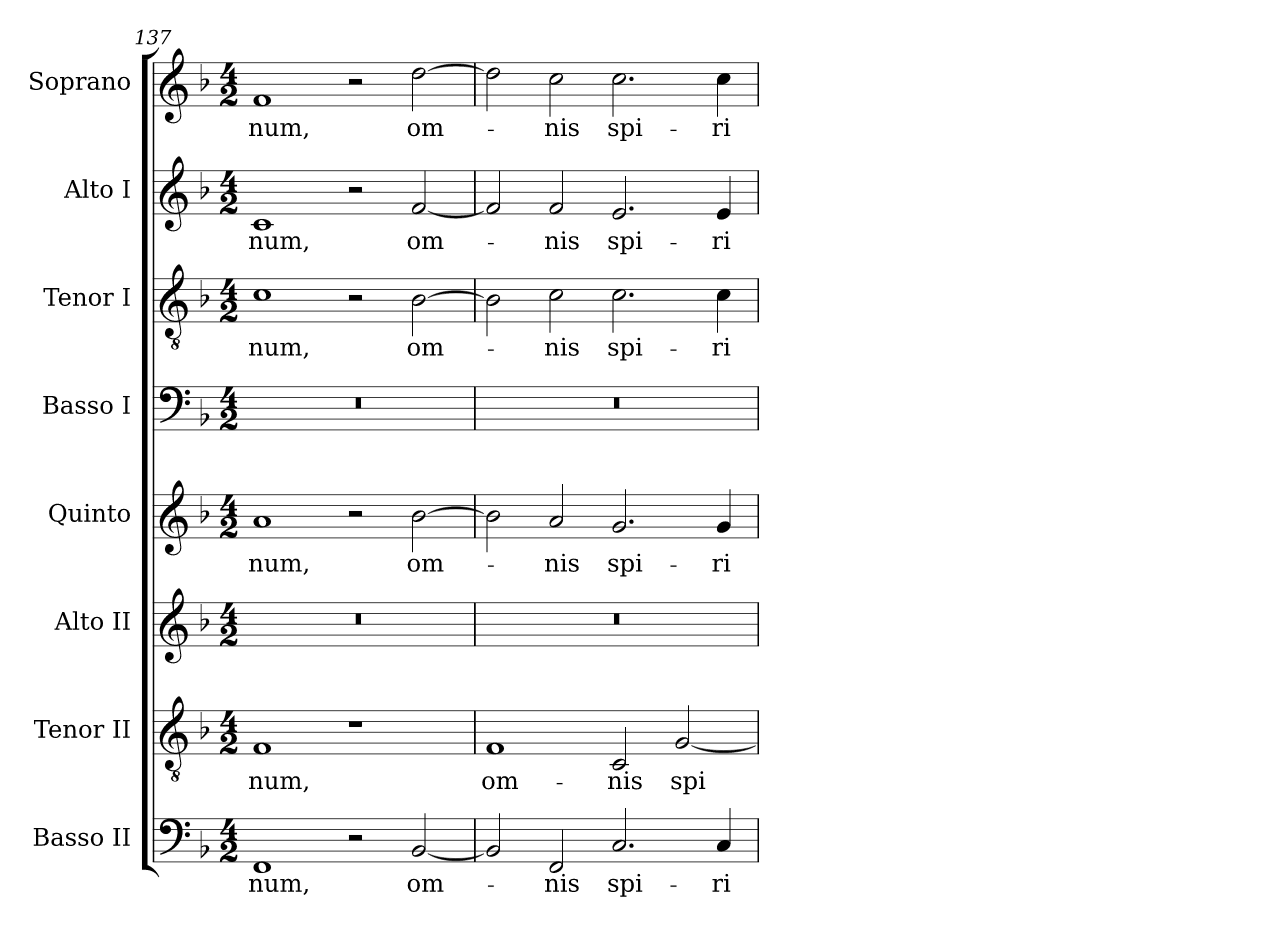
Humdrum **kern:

**kern	**text	**kern	**text	**kern	**kern	**text	**kern	**kern	**text	**kern	**text	**kern	**text
*part8	*part8	*part7	*part7	*part6	*part5	*part5	*part4	*part3	*part3	*part2	*part2	*part1	*part1
*staff8	*staff8	*staff7	*staff7	*staff6	*staff5	*staff5	*staff4	*staff3	*staff3	*staff2	*staff2	*staff1	*staff1
*I"Basso II	*	*I"Tenor II	*	*I"Alto II	*I"Quinto	*	*I"Basso I	*I"Tenor I	*	*I"Alto I	*	*I"Soprano	*
*I'B. 2	*	*I'T. 2	*	*I'A. 2	*I'Q.	*	*I'B. 1	*I'T. 1	*	*I'A. 1	*	*I'S.	*
*clefF4	*	*clefGv2	*	*clefG2	*clefG2	*	*clefF4	*clefGv2	*	*clefG2	*	*clefG2	*
*	*	*ITrd7c12	*	*	*	*	*	*ITrd7c12	*	*	*	*	*
*k[b-]	*	*k[b-]	*	*k[b-]	*k[b-]	*	*k[b-]	*k[b-]	*	*k[b-]	*	*k[b-]	*
*F:	*	*F:	*	*F:	*F:	*	*F:	*F:	*	*F:	*	*F:	*
*M4/2	*	*M4/2	*	*M4/2	*M4/2	*	*M4/2	*M4/2	*	*M4/2	*	*M4/2	*
=137	=137	=137	=137	=137	=137	=137	=137	=137	=137	=137	=137	=137	=137
!	!LO:LY:b:color=#000000	!	!	!	!	!	!	!	!	!	!	!	!
!	!	!	!LO:LY:b:color=#000000	!LO:N:vis=1	!	!	!	!	!	!	!	!	!
!	!	!	!	!	!	!LO:LY:b:color=#000000	!LO:N:vis=1	!	!	!	!	!	!
!	!	!	!	!	!	!	!	!	!LO:LY:b:color=#000000	!	!	!	!
!	!	!	!	!	!	!	!	!	!	!	!LO:LY:b:color=#000000	!	!
!	!	!	!	!	!	!	!	!	!	!	!	!	!LO:LY:b:color=#000000
1FFi	-num,	1FFi	-num,	0r	1ai	-num,	0r	1Ci	-num,	1ci	-num,	1fi	-num,
2r	.	1r	.	.	2r	.	.	2r	.	2r	.	2r	.
!	!LO:LY:b:color=#000000	!	!	!	!	!	!	!	!	!	!	!	!
!	!	!	!	!	!	!LO:LY:b:color=#000000	!	!	!	!	!	!	!
!	!	!	!	!	!	!	!	!	!LO:LY:b:color=#000000	!	!	!	!
!	!	!	!	!	!	!	!	!	!	!	!LO:LY:b:color=#000000	!	!
!	!	!	!	!	!	!	!	!	!	!	!	!	!LO:LY:b:color=#000000
[2BB-i/	om-	.	.	.	[2b-i\	om-	.	[2BB-i\	om-	[2fi/	om-	[2ddi\	om-
=138	=138	=138	=138	=138	=138	=138	=138	=138	=138	=138	=138	=138	=138
!	!	!	!LO:LY:b:color=#000000	!LO:N:vis=1	!	!	!LO:N:vis=1	!	!	!	!	!	!
2BB-i/]	.	1FFi	om-	0r	2b-i\]	.	0r	2BB-i\]	.	2fi/]	.	2ddi\]	.
!	!LO:LY:b:color=#000000	!	!	!	!	!	!	!	!	!	!	!	!
!	!	!	!	!	!	!LO:LY:b:color=#000000	!	!	!	!	!	!	!
!	!	!	!	!	!	!	!	!	!LO:LY:b:color=#000000	!	!	!	!
!	!	!	!	!	!	!	!	!	!	!	!LO:LY:b:color=#000000	!	!
!	!	!	!	!	!	!	!	!	!	!	!	!	!LO:LY:b:color=#000000
2FFi/	-nis	.	.	.	2ai/	-nis	.	2Ci\	-nis	2fi/	-nis	2cci\	-nis
!	!LO:LY:b:color=#000000	!	!	!	!	!	!	!	!	!	!	!	!
!	!	!	!LO:LY:b:color=#000000	!	!	!	!	!	!	!	!	!	!
!	!	!	!	!	!	!LO:LY:b:color=#000000	!	!	!	!	!	!	!
!	!	!	!	!	!	!	!	!	!LO:LY:b:color=#000000	!	!	!	!
!	!	!	!	!	!	!	!	!	!	!	!LO:LY:b:color=#000000	!	!
!	!	!	!	!	!	!	!	!	!	!	!	!	!LO:LY:b:color=#000000
2.Ci/	spi-	2CCi/	-nis	.	2.gi/	spi-	.	2.Ci\	spi-	2.ei/	spi-	2.cci\	spi-
!	!	!	!LO:LY:b:color=#000000	!	!	!	!	!	!	!	!	!	!
.	.	[2GGi/	spi-	.	.	.	.	.	.	.	.	.	.
!	!LO:LY:b:color=#000000	!	!	!	!	!	!	!	!	!	!	!	!
!	!	!	!	!	!	!LO:LY:b:color=#000000	!	!	!	!	!	!	!
!	!	!	!	!	!	!	!	!	!LO:LY:b:color=#000000	!	!	!	!
!	!	!	!	!	!	!	!	!	!	!	!LO:LY:b:color=#000000	!	!
!	!	!	!	!	!	!	!	!	!	!	!	!	!LO:LY:b:color=#000000
4Ci/	-ri-	.	.	.	4gi/	-ri-	.	4Ci\	-ri-	4ei/	-ri-	4cci\	-ri-
=	=	=	=	=	=	=	=	=	=	=	=	=	=
*-	*-	*-	*-	*-	*-	*-	*-	*-	*-	*-	*-	*-	*-
